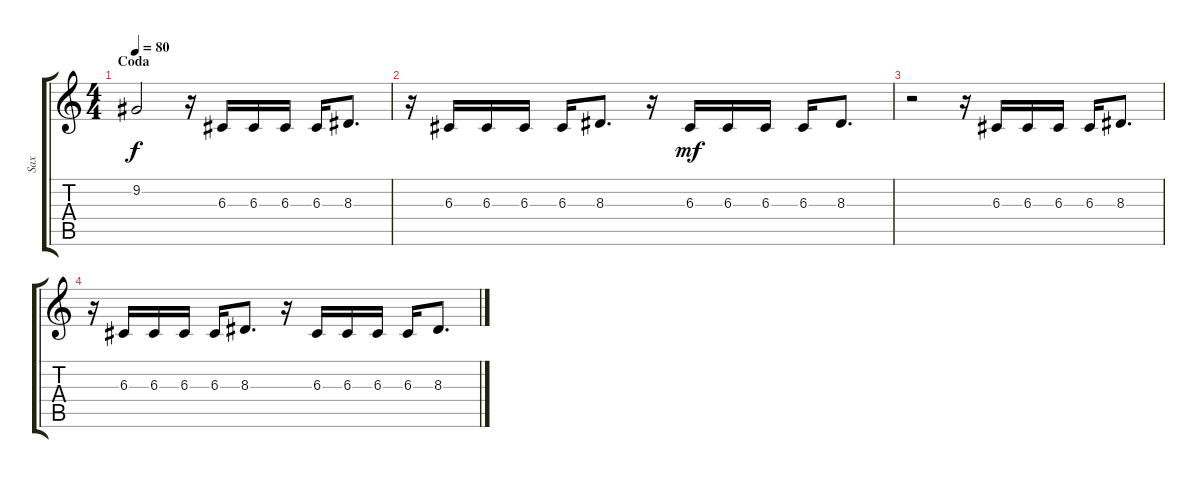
\track ("Sax" "Sax") {instrument altosax}
\staff {score tabs}
\tuning (E4 B3 G3 D3 A2 E2) {hide}
\ts (4 4)
\section ("" "Coda")
\tempo 80
\clef g2
\ks c
9.2.2{dy f} r.16 6.3.16 6.3.16 6.3.16 6.3.16 8.3.8{d} |
r.16 6.3.16 6.3.16 6.3.16 6.3.16 8.3.8{d} r.16 6.3.16{dy mf} 6.3.16 6.3.16 6.3.16 8.3.8{d} |
r.2 r.16 6.3.16 6.3.16 6.3.16 6.3.16 8.3.8{d} |
r.16 6.3.16 6.3.16 6.3.16 6.3.16 8.3.8{d} r.16 6.3.16 6.3.16 6.3.16 6.3.16 8.3.8{d}
